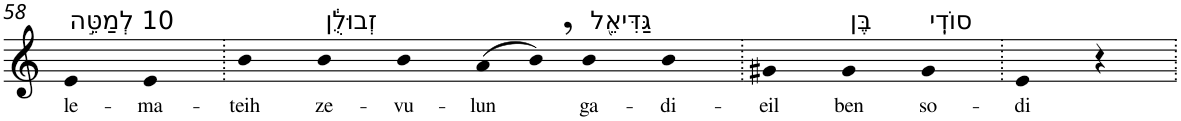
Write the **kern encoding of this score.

**kern	**text
*part1	*part1
*staff1	*staff1
*I"Piano	*
*I'Pno	*
!!LO:PB:g=z
*clefG2	*
*k[]	*
=58	=58
!LO:TX:a:t=10 לְמַטֵּ֣ה	!
!	!LO:LY:b
4e	le-
!	!LO:LY:b
4e	-ma-
=59.	=59.
!	!LO:LY:b
4b	-teih
!LO:TX:a:t=זְבוּלֻ֔ן	!
!	!LO:LY:b
4b	ze-
!	!LO:LY:b
4b	-vu-
!	!LO:LY:b
(>8a	-lun
8b,)	.
!LO:TX:a:t=גַּדִּיאֵ֖ל	!
!	!LO:LY:b
4b	ga-
!	!LO:LY:b
4b	-di-
=60.	=60.
!	!LO:LY:b
4g#X	-eil
!LO:TX:a:t=בֶּן	!
!	!LO:LY:b
4g#	ben
!LO:TX:a:t=סוֹדִֽי	!
!	!LO:LY:b
4g#	so-
=61.	=61.
!	!LO:LY:b
4e	-di
4r	.
=.	=.
*-	*-
